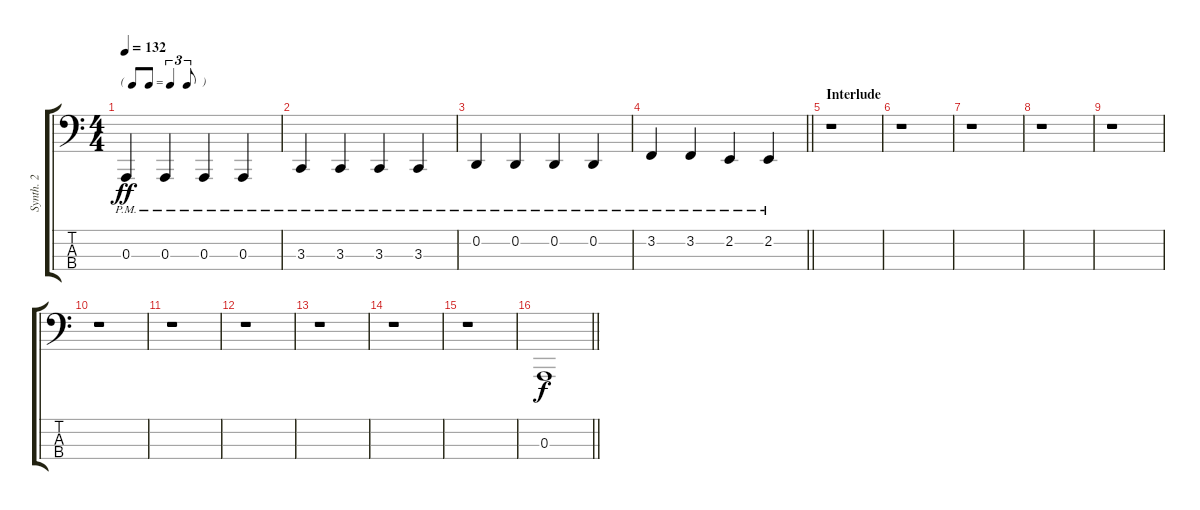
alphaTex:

\track ("Synth. 2" "Synth. 2") {instrument lead2sawtooth}
\staff {score tabs}
\tuning (G2 D2 A1 E1) {hide}
\ts (4 4)
\tf triplet8th
\tempo 132
\clef f4
\ks c
0.3{pm}.4{dy ff} 0.3{pm}.4 0.3{pm}.4 0.3{pm}.4 |
3.3{pm}.4 3.3{pm}.4 3.3{pm}.4 3.3{pm}.4 |
0.2{pm}.4 0.2{pm}.4 0.2{pm}.4 0.2{pm}.4 |
\barLineRight lightlight
3.2{pm}.4 3.2{pm}.4 2.2{pm}.4 2.2{pm}.4 |
\section ("" "Interlude")
r.1 |
r.1 |
r.1 |
r.1 |
r.1 |
r.1 |
r.1 |
r.1 |
r.1 |
r.1 |
r.1{volume 0} |
\barLineRight lightlight
0.3.1{dy f volume 16}
